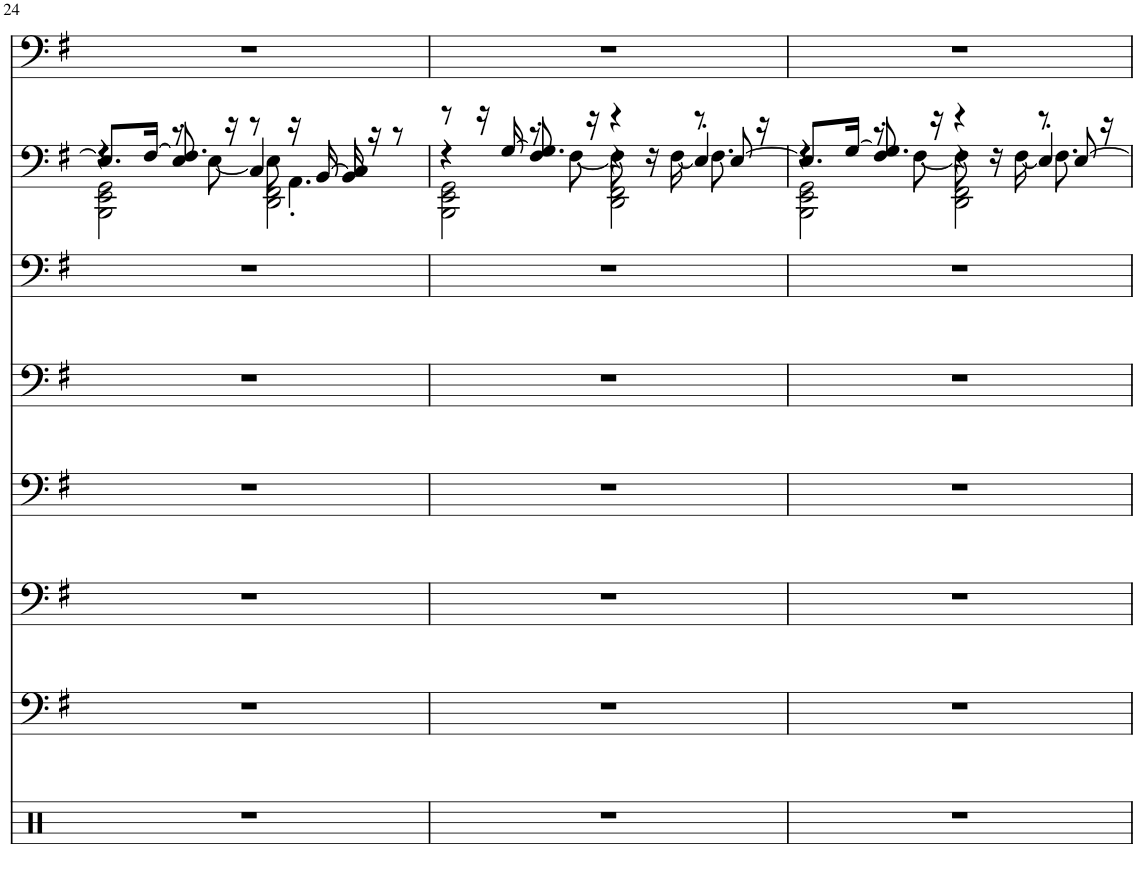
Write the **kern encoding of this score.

**kern	**kern	**kern	**kern	**kern	**kern	**kern	**kern
*part8	*part7	*part6	*part5	*part4	*part3	*part2	*part1
*staff8	*staff7	*staff6	*staff5	*staff4	*staff3	*staff2	*staff1
*I"Percussion	*I"E.Piano	*I"Ocarina	*I"Gtr.Harmonics	*I"Ocarina	*I"Gtr.Harmonics	*I"Acoustic Bass	*I"Slap Bass 1
*	*I'E.Pno	*I'Oc	*	*I'Oc	*	*I'Ac b	*
!!LO:PB:g=z
*clefX	*clefF4	*clefF4	*clefF4	*clefF4	*clefF4	*clefF4	*clefF4
*k[]	*k[f#]	*k[f#]	*k[f#]	*k[f#]	*k[f#]	*k[f#]	*k[f#]
*M4/4	*M4/4	*M4/4	*M4/4	*M4/4	*M4/4	*M4/4	*M4/4
=24	=24	=24	=24	=24	=24	=24	=24
*	*	*	*	*	*	*^	*
*	*	*	*	*	*	*	*^	*
*	*	*	*	*	*	*	*	*^	*
1r	1r	1r	1r	1r	1r	8.E/L]	4r	4r	2BBB\ 2EE\ 2GG\	1r
.	.	.	.	.	.	[16F#/Jk	.	.	.	.
.	.	.	.	.	.	8.F#/]	8r	4E'/	.	.
.	.	.	.	.	.	.	[8E\	.	.	.
.	.	.	.	.	.	16r	.	.	.	.
.	.	.	.	.	.	8r	8E\]	4C/	2DD\ 2FF#\	.
.	.	.	.	.	.	16r	4.AA'\	.	.	.
.	.	.	.	.	.	[16BB/	.	.	.	.
.	.	.	.	.	.	16BB/]	.	4C/	.	.
.	.	.	.	.	.	16r	.	.	.	.
.	.	.	.	.	.	8r	.	.	.	.
=25	=25	=25	=25	=25	=25	=25	=25	=25	=25	=25
1r	1r	1r	1r	1r	1r	8r	4r	4r	2BBB\ 2EE\ 2GG\	1r
.	.	.	.	.	.	16r	.	.	.	.
.	.	.	.	.	.	[16G/	.	.	.	.
.	.	.	.	.	.	8.G/]	8r	4F#'/	.	.
.	.	.	.	.	.	.	[8F#\	.	.	.
.	.	.	.	.	.	16r	.	.	.	.
.	.	.	.	.	.	4r	8F#\]	4r	2DD\ 2FF#\	.
.	.	.	.	.	.	.	16r	.	.	.
.	.	.	.	.	.	.	[16F#\	.	.	.
.	.	.	.	.	.	8r	8.F#\]	4E'/	.	.
.	.	.	.	.	.	[8E/	.	.	.	.
.	.	.	.	.	.	.	16r	.	.	.
=26	=26	=26	=26	=26	=26	=26	=26	=26	=26	=26
1r	1r	1r	1r	1r	1r	8.E/L]	4r	4r	2BBB\ 2EE\ 2GG\	1r
.	.	.	.	.	.	[16G/Jk	.	.	.	.
.	.	.	.	.	.	8.G/]	8r	4F#'/	.	.
.	.	.	.	.	.	.	[8F#\	.	.	.
.	.	.	.	.	.	16r	.	.	.	.
.	.	.	.	.	.	4r	8F#\]	4r	2DD\ 2FF#\	.
.	.	.	.	.	.	.	16r	.	.	.
.	.	.	.	.	.	.	[16F#\	.	.	.
.	.	.	.	.	.	8r	8.F#\]	4E'/	.	.
.	.	.	.	.	.	[8E/	.	.	.	.
.	.	.	.	.	.	.	16r	.	.	.
*	*	*	*	*	*	*v	*v	*v	*v	*
=	=	=	=	=	=	=	=
*-	*-	*-	*-	*-	*-	*-	*-
